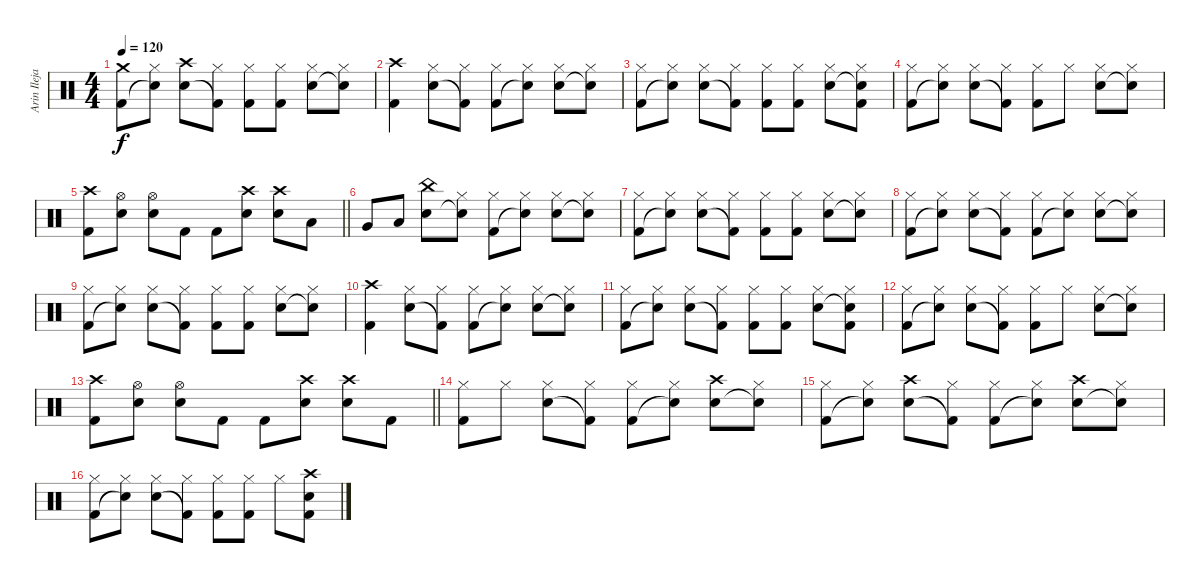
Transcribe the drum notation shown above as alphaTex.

\track ("Arin Ilejay" "Arin Ileja") {instrument percussion}
\staff {score}
\articulation defaults
\ts (4 4)
\tempo 120
\clef neutral
\ks c
("Crash medium (hit)" "Kick (hit) 2").8{dy f} ("Hi-Hat (closed)" "Snare (hit)"{t}).8 ("Crash high (hit)" "Snare (hit) 2").8 ("Hi-Hat (closed)" "Kick (hit) 2"{t}).8 ("Hi-Hat (closed)" "Kick (hit) 2").8 ("Hi-Hat (closed)" "Kick (hit) 2").8 ("Hi-Hat (closed)" "Snare (hit) 2").8 ("Hi-Hat (closed)" "Snare (hit)"{t}).8 |
("Crash high (hit)" "Kick (hit) 2").4 ("Hi-Hat (closed)" "Snare (hit) 2").8 ("Hi-Hat (closed)" "Kick (hit) 2"{t}).8 ("Hi-Hat (closed)" "Kick (hit) 2").8 ("Hi-Hat (closed)" "Snare (hit)"{t}).8 ("Hi-Hat (closed)" "Snare (hit) 2").8 ("Hi-Hat (closed)" "Snare (hit)"{t}).8 |
("Hi-Hat (closed)" "Kick (hit) 2").8 ("Hi-Hat (closed)" "Snare (hit)"{t}).8 ("Hi-Hat (closed)" "Snare (hit) 2").8 ("Hi-Hat (closed)" "Kick (hit) 2"{t}).8 ("Hi-Hat (closed)" "Kick (hit) 2").8 ("Hi-Hat (closed)" "Kick (hit) 2").8 ("Hi-Hat (closed)" "Snare (hit) 2").8 ("Hi-Hat (closed)" "Snare (hit)"{t} "Kick (hit) 2").8 |
("Hi-Hat (closed)" "Kick (hit) 2").8 ("Hi-Hat (closed)" "Snare (hit)"{t}).8 ("Hi-Hat (closed)" "Snare (hit) 2").8 ("Hi-Hat (closed)" "Kick (hit) 2"{t}).8 ("Hi-Hat (closed)" "Kick (hit) 2").8 "Hi-Hat (closed)".8 ("Hi-Hat (closed)" "Snare (hit) 2").8 ("Hi-Hat (closed)" "Snare (hit)"{t}).8 |
\barLineRight lightlight
("Crash high (hit)" "Kick (hit) 2").8 ("Hi-Hat (open)" "Electric Snare (hit)").8 ("Hi-Hat (open)" "Electric Snare (hit)").8 "Kick (hit) 2".8 "Kick (hit) 2".8 ("Crash high (hit)" "Electric Snare (hit)").8 ("Crash high (hit)" "Electric Snare (hit)").8 "Low Tom (hit)".8 |
"Very Low Tom (hit)".8 "Low Floor Tom (hit)".8 ("China (hit)" "Snare (hit) 2").8 ("Hi-Hat (closed)" "Snare (hit)"{t}).8 ("Hi-Hat (closed)" "Kick (hit) 2").8 ("Hi-Hat (closed)" "Snare (hit)"{t}).8 ("Hi-Hat (closed)" "Snare (hit) 2").8 ("Hi-Hat (closed)" "Snare (hit)"{t}).8 |
("Hi-Hat (closed)" "Kick (hit) 2").8 ("Hi-Hat (closed)" "Snare (hit)"{t}).8 ("Hi-Hat (closed)" "Snare (hit) 2").8 ("Hi-Hat (closed)" "Kick (hit) 2"{t}).8 ("Hi-Hat (closed)" "Kick (hit) 2").8 ("Hi-Hat (closed)" "Kick (hit) 2").8 ("Hi-Hat (closed)" "Snare (hit) 2").8 ("Hi-Hat (closed)" "Snare (hit)"{t}).8 |
("Hi-Hat (closed)" "Kick (hit) 2").8 ("Hi-Hat (closed)" "Snare (hit)"{t}).8 ("Hi-Hat (closed)" "Snare (hit) 2").8 ("Hi-Hat (closed)" "Kick (hit) 2"{t}).8 ("Hi-Hat (closed)" "Kick (hit) 2").8 ("Hi-Hat (closed)" "Snare (hit)"{t}).8 ("Hi-Hat (closed)" "Snare (hit) 2").8 ("Hi-Hat (closed)" "Snare (hit)"{t}).8 |
("Hi-Hat (closed)" "Kick (hit) 2").8 ("Hi-Hat (closed)" "Snare (hit)"{t}).8 ("Hi-Hat (closed)" "Snare (hit) 2").8 ("Hi-Hat (closed)" "Kick (hit) 2"{t}).8 ("Hi-Hat (closed)" "Kick (hit) 2").8 ("Hi-Hat (closed)" "Kick (hit) 2").8 ("Hi-Hat (closed)" "Snare (hit) 2").8 ("Hi-Hat (closed)" "Snare (hit)"{t}).8 |
("Crash high (hit)" "Kick (hit) 2").4 ("Hi-Hat (closed)" "Snare (hit) 2").8 ("Hi-Hat (closed)" "Kick (hit) 2"{t}).8 ("Hi-Hat (closed)" "Kick (hit) 2").8 ("Hi-Hat (closed)" "Snare (hit)"{t}).8 ("Hi-Hat (closed)" "Snare (hit) 2").8 ("Hi-Hat (closed)" "Snare (hit)"{t}).8 |
("Hi-Hat (closed)" "Kick (hit) 2").8 ("Hi-Hat (closed)" "Snare (hit)"{t}).8 ("Hi-Hat (closed)" "Snare (hit) 2").8 ("Hi-Hat (closed)" "Kick (hit) 2"{t}).8 ("Hi-Hat (closed)" "Kick (hit) 2").8 ("Hi-Hat (closed)" "Kick (hit) 2").8 ("Hi-Hat (closed)" "Snare (hit) 2").8 ("Hi-Hat (closed)" "Snare (hit)"{t} "Kick (hit) 2").8 |
("Hi-Hat (closed)" "Kick (hit) 2").8 ("Hi-Hat (closed)" "Snare (hit)"{t}).8 ("Hi-Hat (closed)" "Snare (hit) 2").8 ("Hi-Hat (closed)" "Kick (hit) 2"{t}).8 ("Hi-Hat (closed)" "Kick (hit) 2").8 "Hi-Hat (closed)".8 ("Hi-Hat (closed)" "Snare (hit) 2").8 ("Hi-Hat (closed)" "Snare (hit)"{t}).8 |
\barLineRight lightlight
("Crash high (hit)" "Kick (hit) 2").8 ("Hi-Hat (open)" "Electric Snare (hit)").8 ("Hi-Hat (open)" "Electric Snare (hit)").8 "Kick (hit) 2".8 "Kick (hit) 2".8 ("Crash high (hit)" "Electric Snare (hit)").8 ("Crash high (hit)" "Electric Snare (hit)").8 "Kick (hit) 2".8 |
("Hi-Hat (closed)" "Kick (hit) 2").8 "Hi-Hat (closed)".8 ("Hi-Hat (closed)" "Snare (hit) 2").8 ("Hi-Hat (closed)" "Kick (hit) 2"{t}).8 ("Hi-Hat (closed)" "Kick (hit) 2").8 ("Hi-Hat (closed)" "Snare (hit)"{t}).8 ("Crash high (hit)" "Snare (hit) 2").8 ("Hi-Hat (closed)" "Snare (hit)"{t}).8 |
("Hi-Hat (closed)" "Kick (hit) 2").8 ("Hi-Hat (closed)" "Snare (hit)"{t}).8 ("Crash high (hit)" "Snare (hit) 2").8 ("Hi-Hat (closed)" "Kick (hit) 2"{t}).8 ("Hi-Hat (closed)" "Kick (hit) 2").8 ("Hi-Hat (closed)" "Snare (hit)"{t}).8 ("Crash high (hit)" "Snare (hit) 2").8 ("Hi-Hat (closed)" "Snare (hit)"{t}).8 |
("Hi-Hat (closed)" "Kick (hit) 2").8 ("Hi-Hat (closed)" "Snare (hit)"{t}).8 ("Hi-Hat (closed)" "Snare (hit) 2").8 ("Hi-Hat (closed)" "Kick (hit) 2"{t}).8 ("Hi-Hat (closed)" "Kick (hit) 2").8 ("Hi-Hat (closed)" "Kick (hit) 2").8 "Hi-Hat (closed)".8 ("Crash high (hit)" "Snare (hit) 2" "Kick (hit) 2").8
